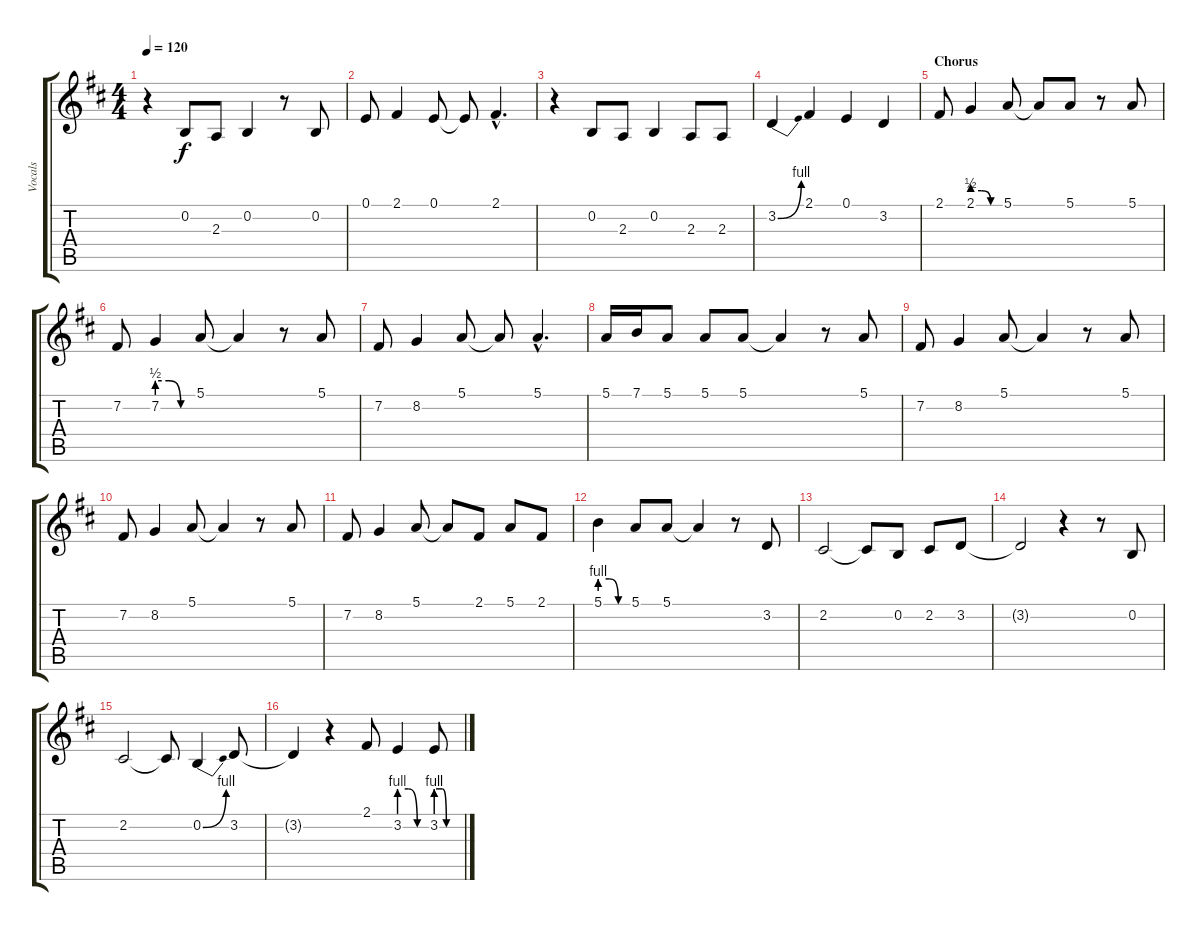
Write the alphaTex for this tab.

\track ("Vocals" "Vocals") {instrument sopranosax}
\staff {score tabs}
\tuning (E4 B3 G3 D3 A2 E2) {hide}
\ts (4 4)
\tempo 120
\clef g2
\ks d
r.4{dy f} 0.2.8 2.3.8 0.2.4 r.8 0.2.8 |
0.1.8 2.1.4 0.1.8 0.1{t}.8 2.1{hac}.4{d} |
r.4 0.2.8 2.3.8 0.2.4 2.3.8 2.3.8 |
3.2{be (bend 0 0 60 4)}.4 2.1.4 0.1.4 3.2.4 |
\section ("" "Chorus")
2.1.8 2.1{be (custom 0 2 20 2 40 0 60 0)}.4 5.1.8 5.1{t}.8 5.1.8 r.8 5.1.8 |
7.2.8 7.2{be (custom 0 2 20 2 40 0 60 0)}.4 5.1.8 5.1{t}.4 r.8 5.1.8 |
7.2.8 8.2.4 5.1.8 5.1{t}.8 5.1{hac}.4{d} |
5.1.16 7.1.16 5.1.8 5.1.8 5.1.8 5.1{t}.4 r.8 5.1.8 |
7.2.8 8.2.4 5.1.8 5.1{t}.4 r.8 5.1.8 |
7.2.8 8.2.4 5.1.8 5.1{t}.4 r.8 5.1.8 |
7.2.8 8.2.4 5.1.8 5.1{t}.8 2.1.8 5.1.8 2.1.8 |
5.1{be (custom 0 4 20 4 40 0 60 0)}.4 5.1.8 5.1.8 5.1{t}.4 r.8 3.2.8 |
2.2.2 2.2{t}.8 0.2.8 2.2.8 3.2.8 |
3.2{t}.2 r.4 r.8 0.2.8 |
2.2.2 2.2{t}.8 0.2{be (bend 0 0 60 4)}.4 3.2.8 |
3.2{t}.4 r.4 2.1.8 3.2{be (custom 0 4 20 4 40 0 60 0)}.4 3.2{be (custom 0 4 15 4 25 0 40 0 60 0)}.8
